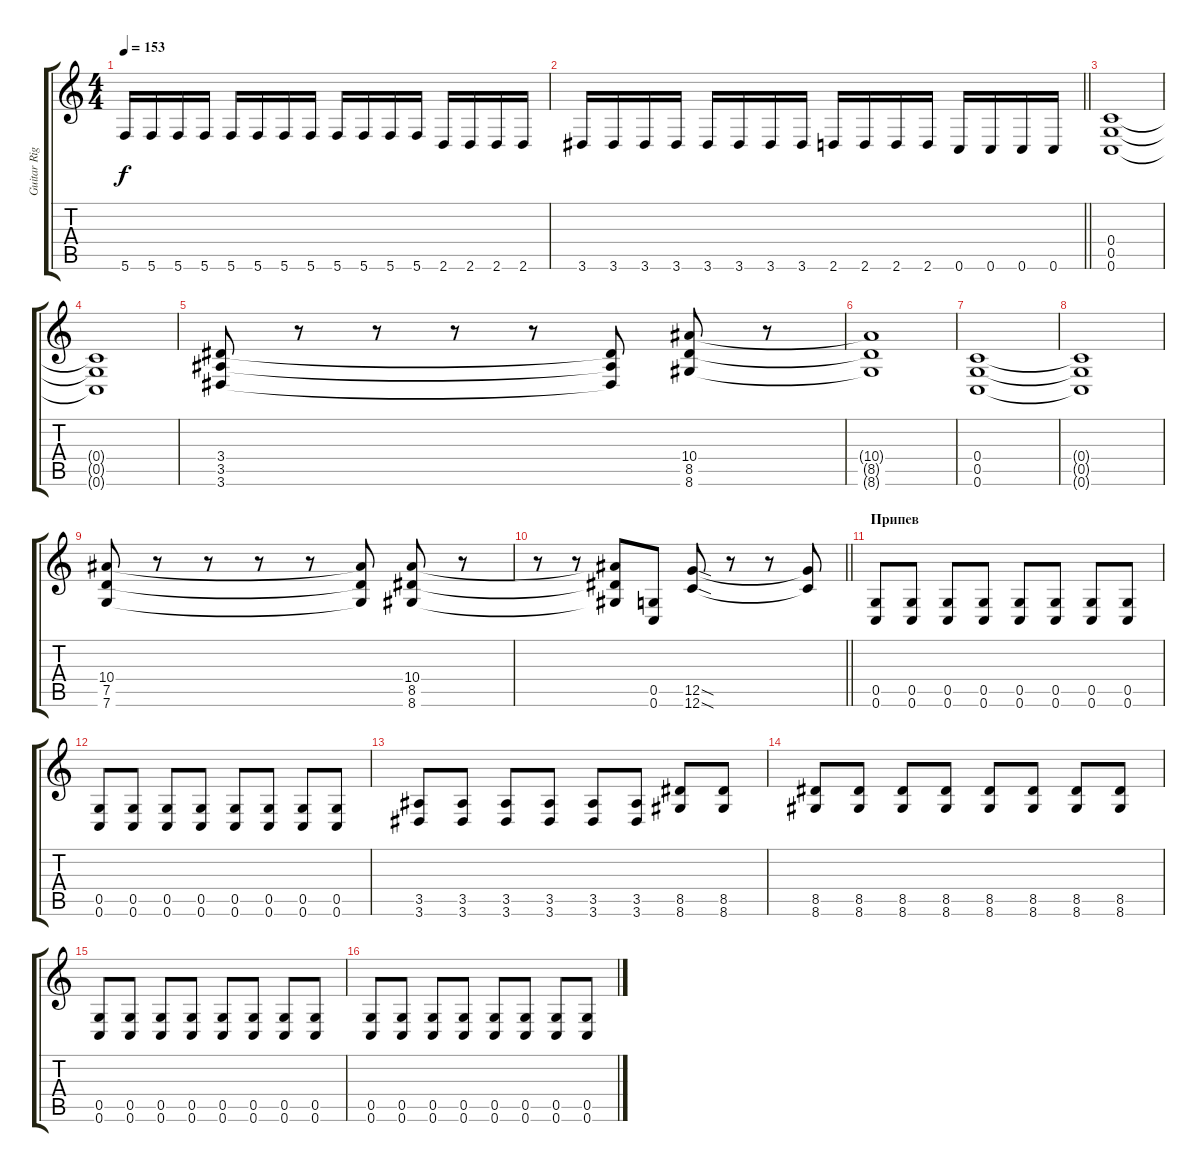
\track ("Guitar Right" "Guitar Rig") {instrument distortionguitar}
\staff {score tabs}
\tuning (D4 A3 F3 C3 G2 C2) {hide}
\ts (4 4)
\tempo 153
\clef g2
\ks c
5.6.16{dy f} 5.6.16 5.6.16 5.6.16 5.6.16 5.6.16 5.6.16 5.6.16 5.6.16 5.6.16 5.6.16 5.6.16 2.6.16 2.6.16 2.6.16 2.6.16 |
\barLineRight lightlight
3.6.16 3.6.16 3.6.16 3.6.16 3.6.16 3.6.16 3.6.16 3.6.16 2.6.16 2.6.16 2.6.16 2.6.16 0.6.16 0.6.16 0.6.16 0.6.16 |
\section ("" "")
(0.4 0.5 0.6).1{balance 10} |
(0.4{t} 0.5{t} 0.6{t}).1 |
(3.4 3.5 3.6).8 r.8 r.8 r.8 r.8 (3.4{t} 3.5{t} 3.6{t}).8 (10.4 8.5 8.6).8 r.8 |
(10.4{t} 8.5{t} 8.6{t}).1 |
(0.4 0.5 0.6).1 |
(0.4{t} 0.5{t} 0.6{t}).1 |
(10.4 7.5 7.6).8 r.8 r.8 r.8 r.8 (10.4{t} 7.5{t} 7.6{t}).8 (10.4 8.5 8.6).8 r.8 |
\barLineRight lightlight
r.8 r.8 (10.4{t} 8.5{t} 8.6{t}).8 (0.5 0.6).8 (12.5{sod} 12.6{sod}).8 r.8 r.8 (12.5{t} 12.6{t}).8 |
\section ("" "Припев")
(0.5 0.6).8{volume 10} (0.5 0.6).8 (0.5 0.6).8 (0.5 0.6).8 (0.5 0.6).8 (0.5 0.6).8 (0.5 0.6).8 (0.5 0.6).8 |
(0.5 0.6).8 (0.5 0.6).8 (0.5 0.6).8 (0.5 0.6).8 (0.5 0.6).8 (0.5 0.6).8 (0.5 0.6).8 (0.5 0.6).8 |
(3.5 3.6).8 (3.5 3.6).8 (3.5 3.6).8 (3.5 3.6).8 (3.5 3.6).8 (3.5 3.6).8 (8.5 8.6).8 (8.5 8.6).8 |
(8.5 8.6).8 (8.5 8.6).8 (8.5 8.6).8 (8.5 8.6).8 (8.5 8.6).8 (8.5 8.6).8 (8.5 8.6).8 (8.5 8.6).8 |
(0.5 0.6).8 (0.5 0.6).8 (0.5 0.6).8 (0.5 0.6).8 (0.5 0.6).8 (0.5 0.6).8 (0.5 0.6).8 (0.5 0.6).8 |
(0.5 0.6).8 (0.5 0.6).8 (0.5 0.6).8 (0.5 0.6).8 (0.5 0.6).8 (0.5 0.6).8 (0.5 0.6).8 (0.5 0.6).8
